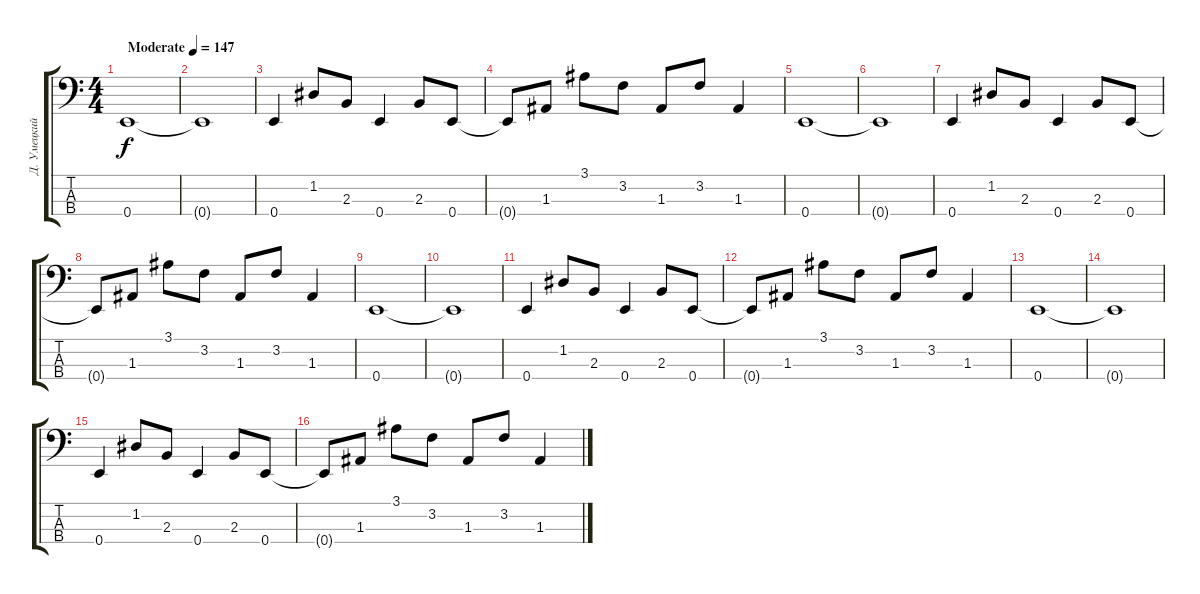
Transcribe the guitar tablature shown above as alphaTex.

\track ("Д. Умецкий" "Д. Умецкий") {instrument electricbassfinger}
\staff {score tabs}
\tuning (G2 D2 A1 E1) {hide}
\ts (4 4)
\tempo (147 "Moderate")
\clef f4
\ks c
0.4.1{dy f instrument electricbassfinger} |
0.4{t}.1 |
0.4.4 1.2.8 2.3.8 0.4.4 2.3.8 0.4.8 |
0.4{t}.8 1.3.8 3.1.8 3.2.8 1.3.8 3.2.8 1.3.4 |
0.4.1 |
0.4{t}.1 |
0.4.4 1.2.8 2.3.8 0.4.4 2.3.8 0.4.8 |
0.4{t}.8 1.3.8 3.1.8 3.2.8 1.3.8 3.2.8 1.3.4 |
0.4.1 |
0.4{t}.1 |
0.4.4 1.2.8 2.3.8 0.4.4 2.3.8 0.4.8 |
0.4{t}.8 1.3.8 3.1.8 3.2.8 1.3.8 3.2.8 1.3.4 |
0.4.1 |
0.4{t}.1 |
0.4.4 1.2.8 2.3.8 0.4.4 2.3.8 0.4.8 |
0.4{t}.8 1.3.8 3.1.8 3.2.8 1.3.8 3.2.8 1.3.4
